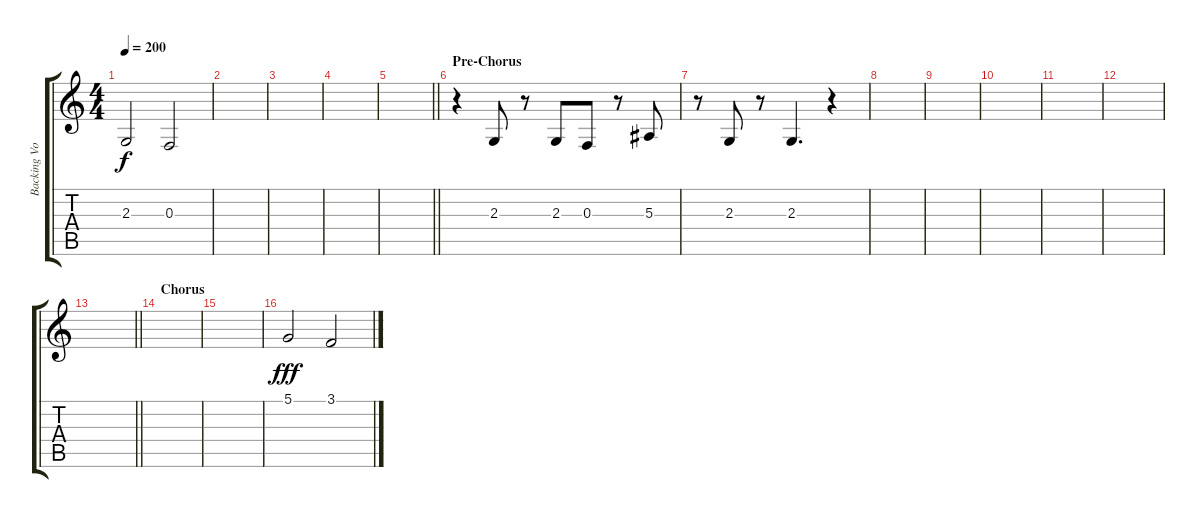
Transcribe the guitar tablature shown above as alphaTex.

\track ("Backing Voice" "Backing Vo") {instrument oboe}
\staff {score tabs}
\tuning (D4 A3 F3 C3 G2 C2) {hide}
\ts (4 4)
\tempo 200
\clef g2
\ks c
2.3.2{dy f} 0.3.2 |
|
|
|
\barLineRight lightlight
|
\section ("" "Pre-Chorus")
r.4 2.3.8 r.8 2.3.8 0.3.8 r.8 5.3.8 |
r.8 2.3.8 r.8 2.3.4{d} r.4 |
|
|
|
|
|
\barLineRight lightlight
|
\section ("" "Chorus")
|
|
5.1.2{dy fff volume 16} 3.1.2
